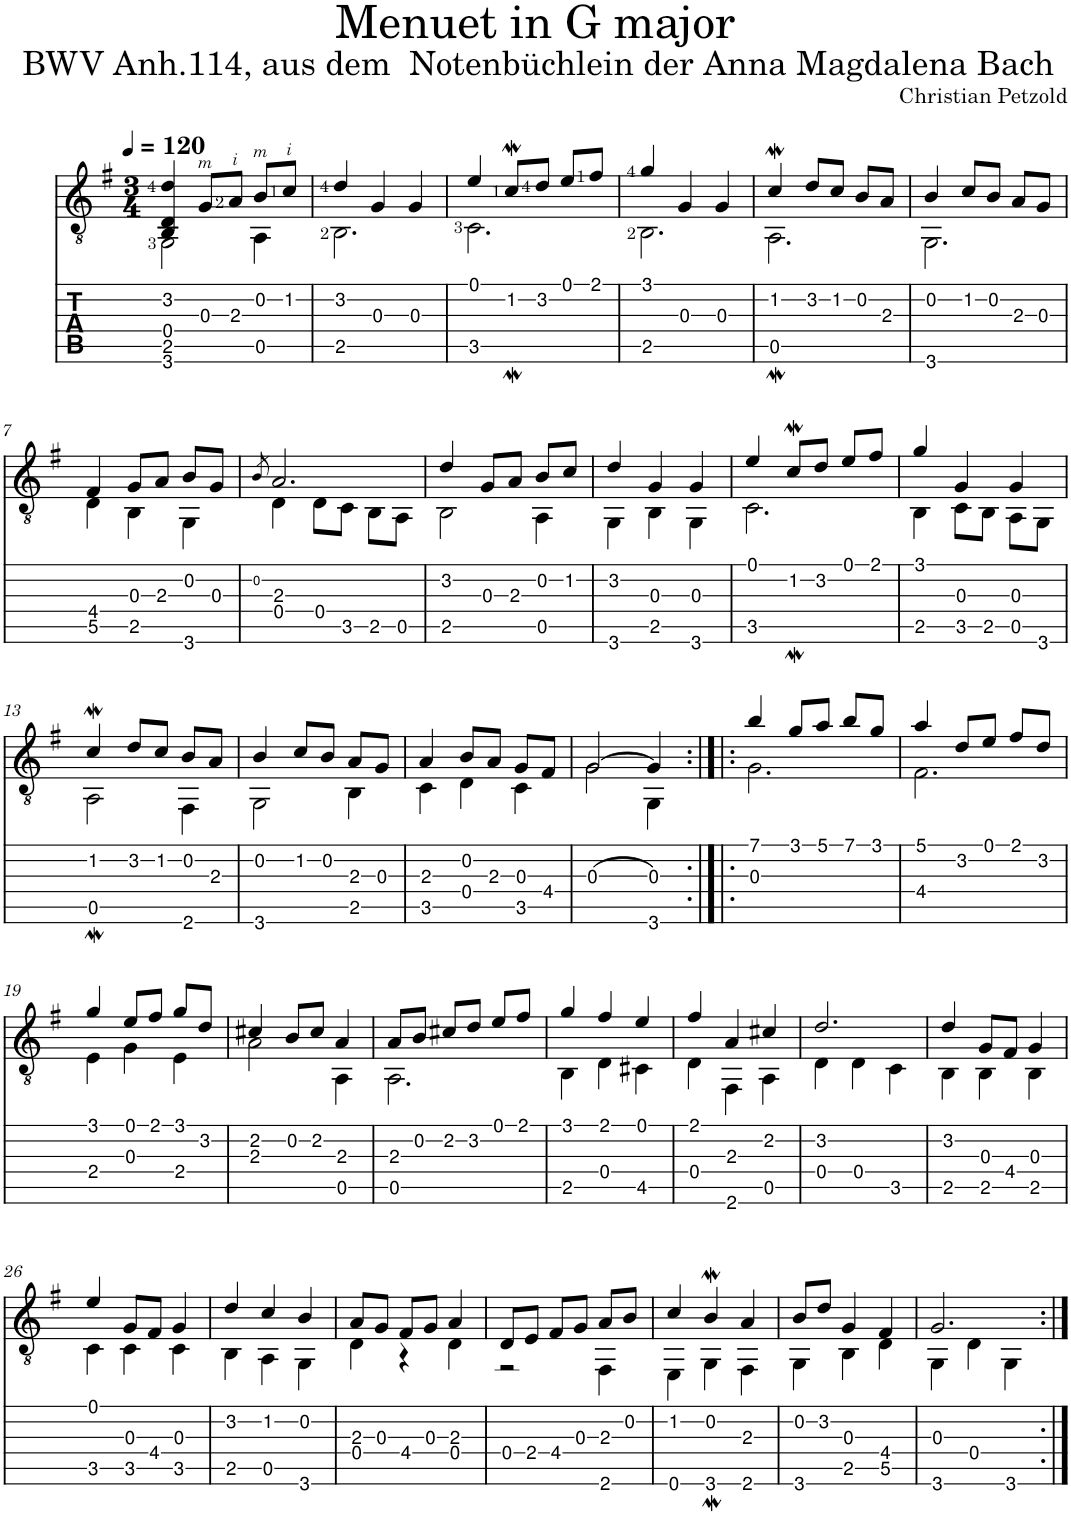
**kern	**kern
*part1	*part1
*staff2	*staff1
*I"Classical Guitar	*
*I'Guit.	*
*stria6	*
*	*clefGv2
*k[f#]	*k[f#]
*G:	*G:
*M3/4	*M3/4
*MM120	*MM120
=1	=1
*^	*^
*	*^	*	*^
4d	2GG	4BB 4D	4d/	2GG\	4BB/ 4D/
8GL	.	2ryy	8G/L	.	2ryy
8AJ	.	.	8A/J	.	.
8BL	4AA	.	8B/L	4AA\	.
8cJ	.	.	8c/J	.	.
*	*v	*v	*	*	*
*	*	*	*v	*v
=2	=2	=2	=2
4d	2.BB	4d/	2.BB\
4G	.	4G/	.
4G	.	4G/	.
=3	=3	=3	=3
4e	2.C	4e/	2.C\
8cwL	.	8cw/L	.
8dJ	.	8d/J	.
8eL	.	8e/L	.
8f#J	.	8f#/J	.
=4	=4	=4	=4
4g	2.BB	4g/	2.BB\
4G	.	4G/	.
4G	.	4G/	.
=5	=5	=5	=5
4cw	2.AA	4cw/	2.AA\
8dL	.	8d/L	.
8cJ	.	8c/J	.
8BL	.	8B/L	.
8AJ	.	8A/J	.
=6	=6	=6	=6
4B	2.GG	4B/	2.GG\
8cL	.	8c/L	.
8BJ	.	8B/J	.
8AL	.	8A/L	.
8GJ	.	8G/J	.
!!LO:LB:g=z	!!
=7	=7	=7	=7
4F#	4D	4F#/	4D\
8GL	4BB	8G/L	4BB\
8AJ	.	8A/J	.
8BL	4GG	8B/L	4GG\
8GJ	.	8G/J	.
=8	=8	=8	=8
qB	.	8qB/	.
2.A	4D	2.A/	4D\
.	8DL	.	8D\L
.	8CJ	.	8C\J
.	8BBL	.	8BB\L
.	8AAJ	.	8AA\J
=9	=9	=9	=9
4d	2BB	4d/	2BB\
8GL	.	8G/L	.
8AJ	.	8A/J	.
8BL	4AA	8B/L	4AA\
8cJ	.	8c/J	.
=10	=10	=10	=10
4d	4GG	4d/	4GG\
4G	4BB	4G/	4BB\
4G	4GG	4G/	4GG\
=11	=11	=11	=11
4e	2.C	4e/	2.C\
8cwL	.	8cw/L	.
8dJ	.	8d/J	.
8eL	.	8e/L	.
8f#J	.	8f#/J	.
=12	=12	=12	=12
4g	4BB	4g/	4BB\
4G	8CL	4G/	8C\L
.	8BBJ	.	8BB\J
4G	8AAL	4G/	8AA\L
.	8GGJ	.	8GG\J
!!LO:LB:g=z	!!
=13	=13	=13	=13
4cw	2AA	4cw/	2AA\
8dL	.	8d/L	.
8cJ	.	8c/J	.
8BL	4FF#	8B/L	4FF#\
8AJ	.	8A/J	.
=14	=14	=14	=14
4B	2GG	4B/	2GG\
8cL	.	8c/L	.
8BJ	.	8B/J	.
8AL	4BB	8A/L	4BB\
8GJ	.	8G/J	.
=15	=15	=15	=15
4A	4C	4A/	4C\
8BL	4D	8B/L	4D\
8AJ	.	8A/J	.
8GL	4C	8G/L	4C\
8F#J	.	8F#/J	.
=16	=16	=16	=16
[2G	2G	[2G/	2G\
4G]	4GG	4G/]	4GG\
=17:|!|:	=17:|!|:	=17:|!|:	=17:|!|:
4b	2.G	4b/	2.G\
8gL	.	8g/L	.
8aJ	.	8a/J	.
8bL	.	8b/L	.
8gJ	.	8g/J	.
=18	=18	=18	=18
4a	2.F#	4a/	2.F#\
8dL	.	8d/L	.
8eJ	.	8e/J	.
8f#L	.	8f#/L	.
8dJ	.	8d/J	.
!!LO:LB:g=z	!!
=19	=19	=19	=19
4g	4E	4g/	4E\
8eL	4G	8e/L	4G\
8f#J	.	8f#/J	.
8gL	4E	8g/L	4E\
8dJ	.	8d/J	.
=20	=20	=20	=20
4c#X	2A	4c#X/	2A\
8BL	.	8B/L	.
8c#J	.	8c#/J	.
4A	4AA	4A/	4AA\
=21	=21	=21	=21
8AL	2.AA	8A/L	2.AA\
8BJ	.	8B/J	.
8c#XL	.	8c#X/L	.
8dJ	.	8d/J	.
8eL	.	8e/L	.
8f#J	.	8f#/J	.
=22	=22	=22	=22
4g	4BB	4g/	4BB\
4f#	4D	4f#/	4D\
4e	4C#X	4e/	4C#X\
=23	=23	=23	=23
4f#	4D	4f#/	4D\
4A	4FF#	4A/	4FF#\
4c#X	4AA	4c#X/	4AA\
=24	=24	=24	=24
2.d	4D	2.d/	4D\
.	4D	.	4D\
.	4C	.	4C\
=25	=25	=25	=25
4d	4BB	4d/	4BB\
8GL	4BB	8G/L	4BB\
8F#J	.	8F#/J	.
4G	4BB	4G/	4BB\
!!LO:LB:g=z	!!
=26	=26	=26	=26
4e	4C	4e/	4C\
8GL	4C	8G/L	4C\
8F#J	.	8F#/J	.
4G	4C	4G/	4C\
=27	=27	=27	=27
4d	4BB	4d/	4BB\
4c	4AA	4c/	4AA\
4B	4GG	4B/	4GG\
=28	=28	=28	=28
8AL	4D	8A/L	4D\
8GJ	.	8G/J	.
8F#L	4r	8F#/L	4r
8GJ	.	8G/J	.
4A	4D	4A/	4D\
=29	=29	=29	=29
8DL	2r	8D/L	2r
8EJ	.	8E/J	.
8F#L	.	8F#/L	.
8GJ	.	8G/J	.
8AL	4FF#	8A/L	4FF#\
8BJ	.	8B/J	.
=30	=30	=30	=30
4c	4EE	4c/	4EE\
4BW	4GG	4BW/	4GG\
4A	4FF#	4A/	4FF#\
=31	=31	=31	=31
8BL	4GG	8B/L	4GG\
8dJ	.	8d/J	.
4G	4BB	4G/	4BB\
4F#	4D	4F#/	4D\
=32	=32	=32	=32
2.G	4GG	2.G/	4GG\
.	4D	.	4D\
.	4GG	.	4GG\
*v	*v	*	*
*	*v	*v
=:|!	=:|!
*-	*-
